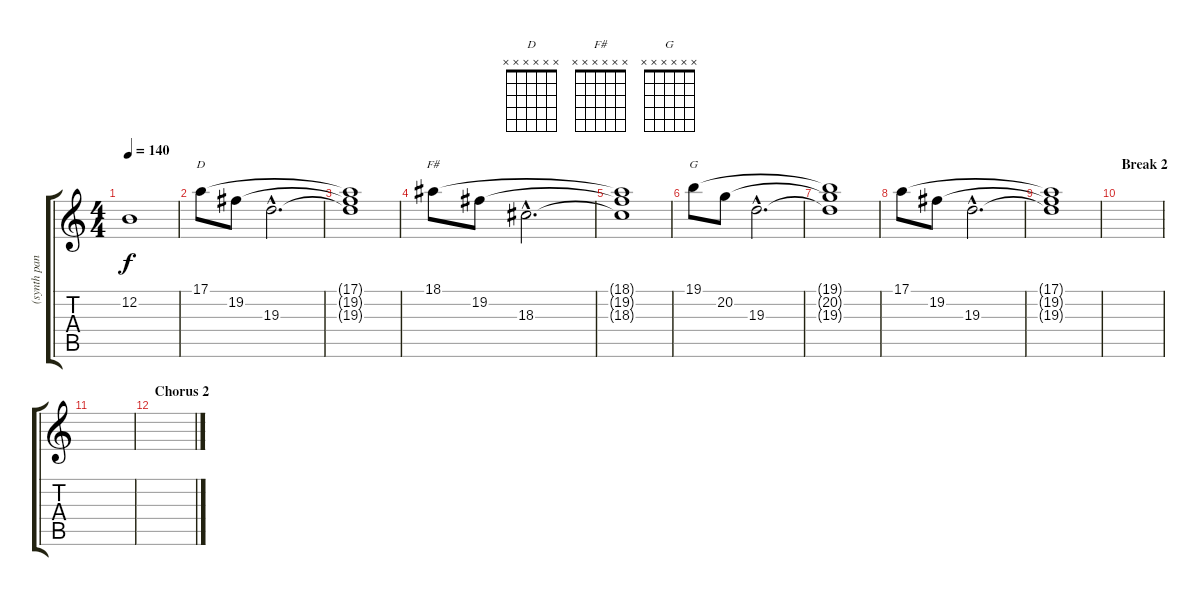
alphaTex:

\track ("(synth panning fx)" "(synth pan") {instrument pad3polysynth}
\staff {score tabs}
\tuning (E4 B3 G3 D3 A2 E2) {hide}
\chord ("D" x x x x x x) {firstfret 0}
\chord ("F#" x x x x x x) {firstfret 0}
\chord ("G" x x x x x x) {firstfret 0}
\ts (4 4)
\tempo 140
\clef g2
\ks c
12.2{t}.1{dy f} |
17.1.8{ch "D" volume 7} 19.2.8{volume 9} 19.3{hac}.2{d volume 11} |
(17.1{t} 19.2{t} 19.3{t}).1{volume 11} |
18.1.8{ch "F#" volume 7} 19.2.8{volume 9} 18.3{hac}.2{d volume 11} |
(18.1{t} 19.2{t} 18.3{t}).1{volume 11} |
19.1.8{ch "G" volume 7} 20.2.8{volume 9} 19.3{hac}.2{d volume 11} |
(19.1{t} 20.2{t} 19.3{t}).1{volume 11} |
17.1.8{volume 7} 19.2.8{volume 9} 19.3{hac}.2{d volume 11} |
(17.1{t} 19.2{t} 19.3{t}).1 |
\section ("" "Break 2")
|
|
\section ("" "Chorus 2")
